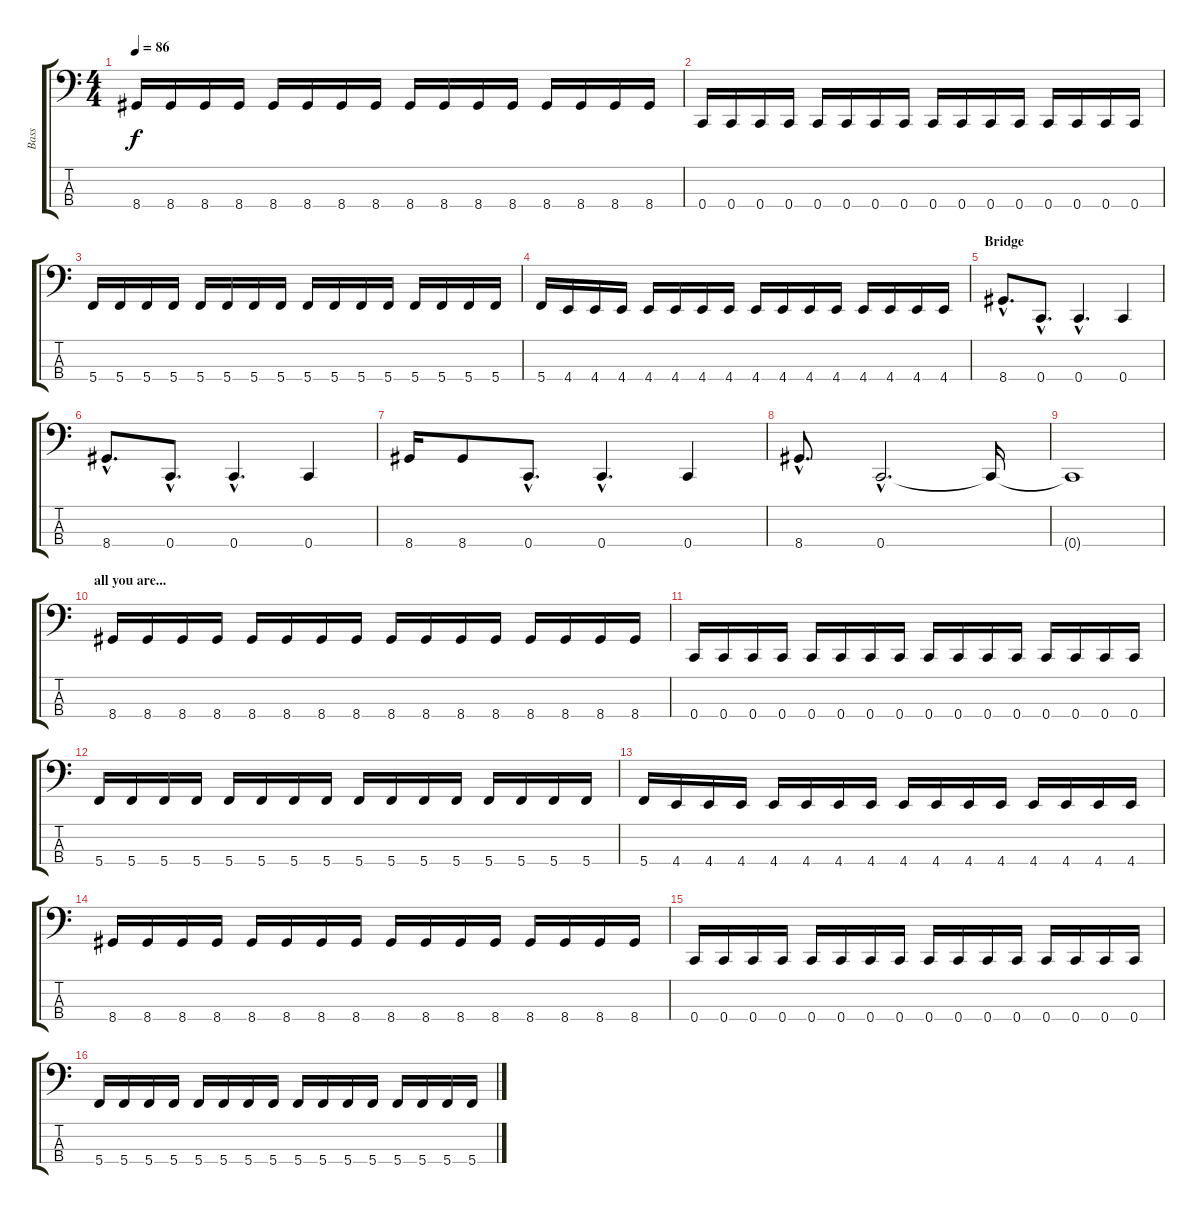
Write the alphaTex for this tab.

\track ("Bass" "Bass") {instrument electricbassfinger}
\staff {score tabs}
\tuning (F2 C2 G1 C1) {hide}
\ts (4 4)
\tempo 86
\clef f4
\ks c
8.4.16{dy f} 8.4.16 8.4.16 8.4.16 8.4.16 8.4.16 8.4.16 8.4.16 8.4.16 8.4.16 8.4.16 8.4.16 8.4.16 8.4.16 8.4.16 8.4.16 |
0.4.16 0.4.16 0.4.16 0.4.16 0.4.16 0.4.16 0.4.16 0.4.16 0.4.16 0.4.16 0.4.16 0.4.16 0.4.16 0.4.16 0.4.16 0.4.16 |
5.4.16 5.4.16 5.4.16 5.4.16 5.4.16 5.4.16 5.4.16 5.4.16 5.4.16 5.4.16 5.4.16 5.4.16 5.4.16 5.4.16 5.4.16 5.4.16 |
5.4.16 4.4.16 4.4.16 4.4.16 4.4.16 4.4.16 4.4.16 4.4.16 4.4.16 4.4.16 4.4.16 4.4.16 4.4.16 4.4.16 4.4.16 4.4.16 |
\section ("" "Bridge")
8.4{hac}.8{d} 0.4{hac}.8{d} 0.4{hac}.4{d} 0.4.4 |
8.4{hac}.8{d} 0.4{hac}.8{d} 0.4{hac}.4{d} 0.4.4 |
8.4.16 8.4.8 0.4{hac}.8{d} 0.4{hac}.4{d} 0.4.4 |
8.4{hac}.8{d} 0.4{hac}.2{d} 0.4{t}.16 |
0.4{t}.1 |
\section ("" "all you are...")
8.4.16 8.4.16 8.4.16 8.4.16 8.4.16 8.4.16 8.4.16 8.4.16 8.4.16 8.4.16 8.4.16 8.4.16 8.4.16 8.4.16 8.4.16 8.4.16 |
0.4.16 0.4.16 0.4.16 0.4.16 0.4.16 0.4.16 0.4.16 0.4.16 0.4.16 0.4.16 0.4.16 0.4.16 0.4.16 0.4.16 0.4.16 0.4.16 |
5.4.16 5.4.16 5.4.16 5.4.16 5.4.16 5.4.16 5.4.16 5.4.16 5.4.16 5.4.16 5.4.16 5.4.16 5.4.16 5.4.16 5.4.16 5.4.16 |
5.4.16 4.4.16 4.4.16 4.4.16 4.4.16 4.4.16 4.4.16 4.4.16 4.4.16 4.4.16 4.4.16 4.4.16 4.4.16 4.4.16 4.4.16 4.4.16 |
8.4.16 8.4.16 8.4.16 8.4.16 8.4.16 8.4.16 8.4.16 8.4.16 8.4.16 8.4.16 8.4.16 8.4.16 8.4.16 8.4.16 8.4.16 8.4.16 |
0.4.16 0.4.16 0.4.16 0.4.16 0.4.16 0.4.16 0.4.16 0.4.16 0.4.16 0.4.16 0.4.16 0.4.16 0.4.16 0.4.16 0.4.16 0.4.16 |
5.4.16 5.4.16 5.4.16 5.4.16 5.4.16 5.4.16 5.4.16 5.4.16 5.4.16 5.4.16 5.4.16 5.4.16 5.4.16 5.4.16 5.4.16 5.4.16
